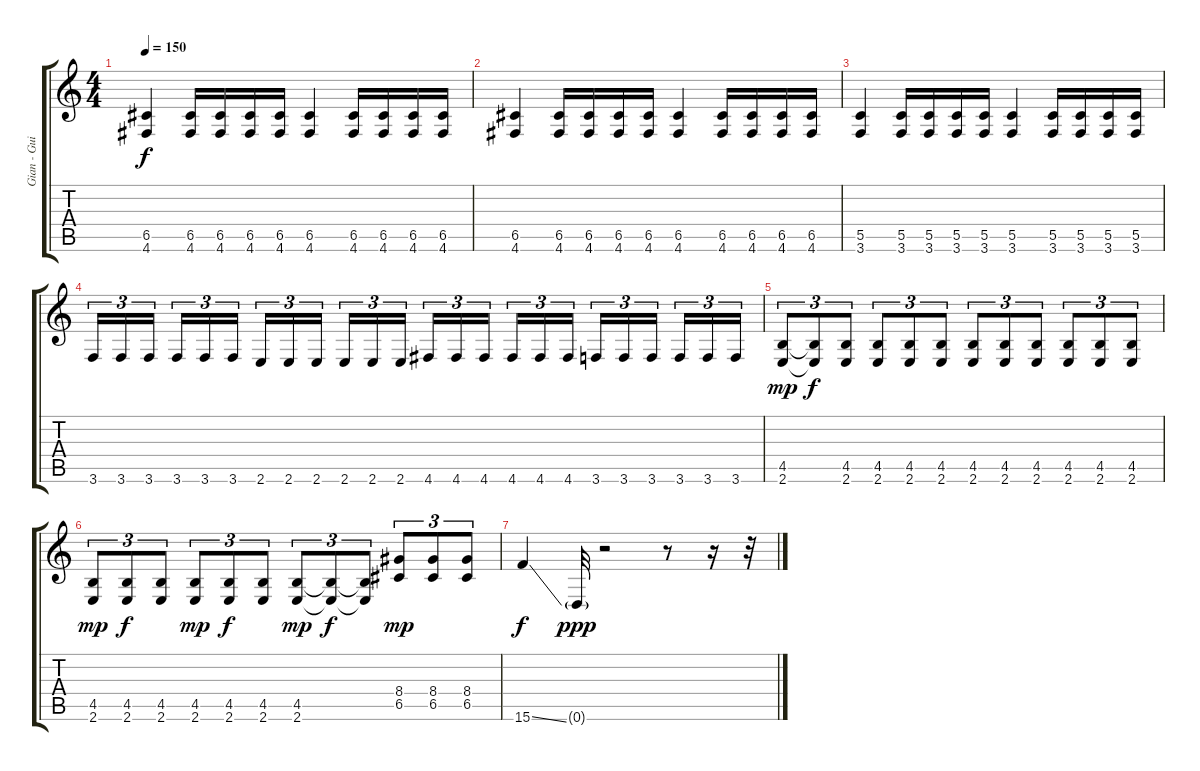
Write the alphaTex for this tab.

\track ("Gian - Guitar 2" "Gian - Gui") {instrument distortionguitar}
\staff {score tabs}
\tuning (D4 A3 F3 C3 G2 D2) {hide}
\ts (4 4)
\tempo 150
\clef g2
\ks c
(6.5 4.6).4{dy f} (6.5 4.6).16 (6.5 4.6).16 (6.5 4.6).16 (6.5 4.6).16 (6.5 4.6).4 (6.5 4.6).16 (6.5 4.6).16 (6.5 4.6).16 (6.5 4.6).16 |
(6.5 4.6).4 (6.5 4.6).16 (6.5 4.6).16 (6.5 4.6).16 (6.5 4.6).16 (6.5 4.6).4 (6.5 4.6).16 (6.5 4.6).16 (6.5 4.6).16 (6.5 4.6).16 |
(5.5 3.6).4 (5.5 3.6).16 (5.5 3.6).16 (5.5 3.6).16 (5.5 3.6).16 (5.5 3.6).4 (5.5 3.6).16 (5.5 3.6).16 (5.5 3.6).16 (5.5 3.6).16 |
3.6.16{tu (3 2)} 3.6.16{tu (3 2)} 3.6.16{tu (3 2) beam splitsecondary} 3.6.16{tu (3 2)} 3.6.16{tu (3 2)} 3.6.16{tu (3 2)} 2.6.16{tu (3 2)} 2.6.16{tu (3 2)} 2.6.16{tu (3 2) beam splitsecondary} 2.6.16{tu (3 2)} 2.6.16{tu (3 2)} 2.6.16{tu (3 2)} 4.6.16{tu (3 2)} 4.6.16{tu (3 2)} 4.6.16{tu (3 2) beam splitsecondary} 4.6.16{tu (3 2)} 4.6.16{tu (3 2)} 4.6.16{tu (3 2)} 3.6.16{tu (3 2)} 3.6.16{tu (3 2)} 3.6.16{tu (3 2) beam splitsecondary} 3.6.16{tu (3 2)} 3.6.16{tu (3 2)} 3.6.16{tu (3 2)} |
(4.5 2.6).8{tu (3 2) dy mp} (4.5{t} 2.6{t}).8{tu (3 2) dy f} (4.5 2.6).8{tu (3 2)} (4.5 2.6).8{tu (3 2)} (4.5 2.6).8{tu (3 2)} (4.5 2.6).8{tu (3 2)} (4.5 2.6).8{tu (3 2)} (4.5 2.6).8{tu (3 2)} (4.5 2.6).8{tu (3 2)} (4.5 2.6).8{tu (3 2)} (4.5 2.6).8{tu (3 2)} (4.5 2.6).8{tu (3 2)} |
(4.5 2.6).8{tu (3 2) dy mp} (4.5 2.6).8{tu (3 2) dy f} (4.5 2.6).8{tu (3 2)} (4.5 2.6).8{tu (3 2) dy mp} (4.5 2.6).8{tu (3 2) dy f} (4.5 2.6).8{tu (3 2)} (4.5 2.6).8{tu (3 2) dy mp} (4.5{t} 2.6{t}).8{tu (3 2) dy f} (4.5{t} 2.6{t}).8{tu (3 2)} (8.4 6.5).8{tu (3 2) dy mp} (8.4 6.5).8{tu (3 2)} (8.4 6.5).8{tu (3 2)} |
15.6{ss}.4{dy f} 0.6{g}.32{dy ppp} r.2 r.8 r.16 r.32
